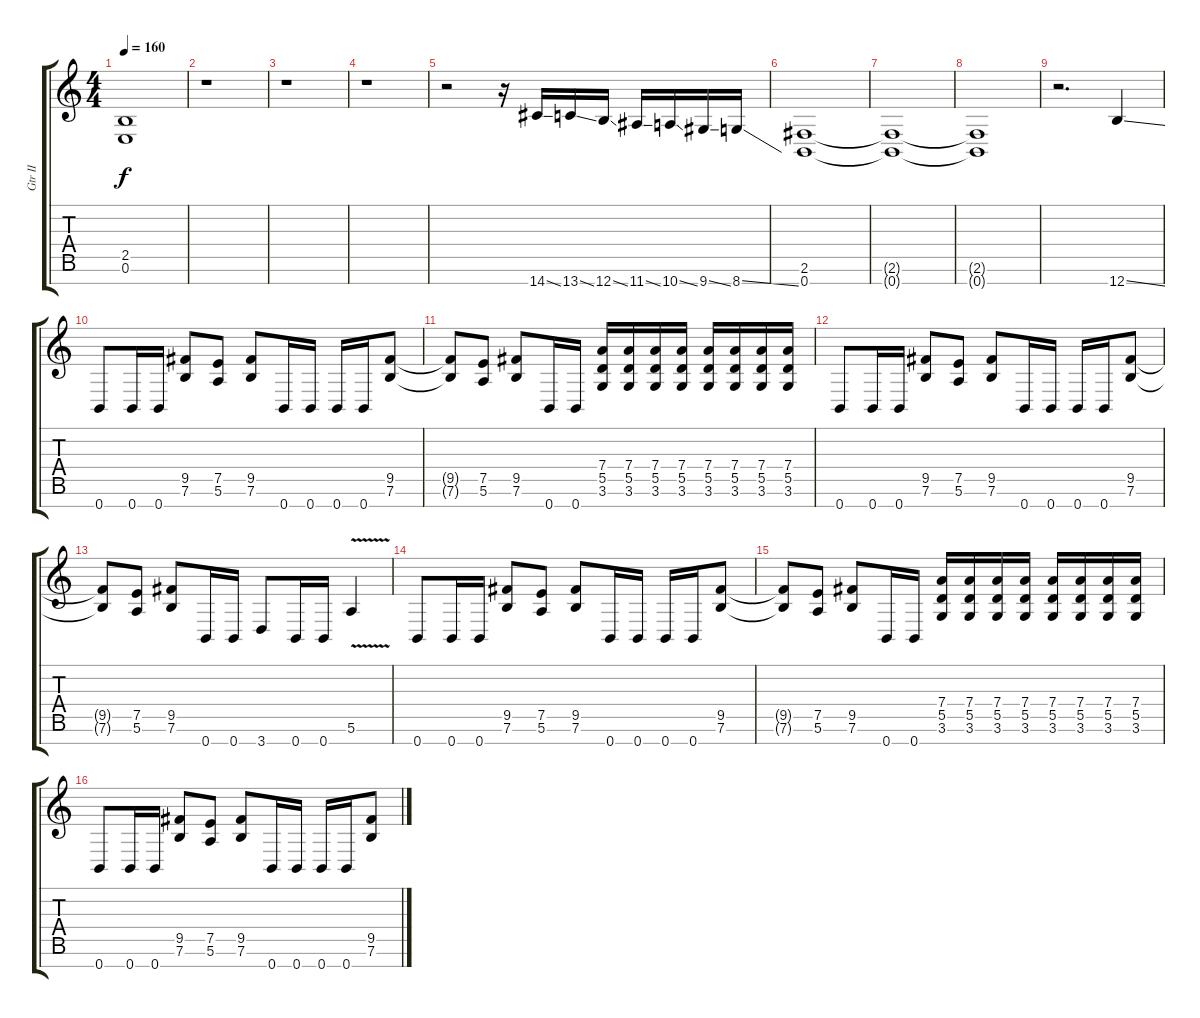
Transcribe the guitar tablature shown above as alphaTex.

\track ("Gtr II" "Gtr II") {instrument overdrivenguitar}
\staff {score tabs}
\tuning (E4 B3 G3 D3 A2 E2 B1) {hide}
\ts (4 4)
\tempo 160
\clef g2
\ks c
(2.5 0.6).1{dy f} |
r.1 |
r.1 |
r.1 |
r.2 r.16 14.7{ss}.16 13.7{ss}.16 12.7{ss}.16 11.7{ss}.16 10.7{ss}.16 9.7{ss}.16 8.7{ss}.16 |
(2.6 0.7).1 |
(2.6{t} 0.7{t}).1 |
(2.6{t} 0.7{t}).1 |
r.2{d} 12.7{ss}.4 |
0.7.8 0.7.16 0.7.16 (9.5 7.6).8 (7.5 5.6).8 (9.5 7.6).8 0.7.16 0.7.16 0.7.16 0.7.16 (9.5 7.6).8 |
(9.5{t} 7.6{t}).8 (7.5 5.6).8 (9.5 7.6).8 0.7.16 0.7.16 (7.4 5.5 3.6).16 (7.4 5.5 3.6).16 (7.4 5.5 3.6).16 (7.4 5.5 3.6).16 (7.4 5.5 3.6).16 (7.4 5.5 3.6).16 (7.4 5.5 3.6).16 (7.4 5.5 3.6).16 |
0.7.8 0.7.16 0.7.16 (9.5 7.6).8 (7.5 5.6).8 (9.5 7.6).8 0.7.16 0.7.16 0.7.16 0.7.16 (9.5 7.6).8 |
(9.5{t} 7.6{t}).8 (7.5 5.6).8 (9.5 7.6).8 0.7.16 0.7.16 3.7.8 0.7.16 0.7.16 5.6{v}.4 |
0.7.8 0.7.16 0.7.16 (9.5 7.6).8 (7.5 5.6).8 (9.5 7.6).8 0.7.16 0.7.16 0.7.16 0.7.16 (9.5 7.6).8 |
(9.5{t} 7.6{t}).8 (7.5 5.6).8 (9.5 7.6).8 0.7.16 0.7.16 (7.4 5.5 3.6).16 (7.4 5.5 3.6).16 (7.4 5.5 3.6).16 (7.4 5.5 3.6).16 (7.4 5.5 3.6).16 (7.4 5.5 3.6).16 (7.4 5.5 3.6).16 (7.4 5.5 3.6).16 |
0.7.8 0.7.16 0.7.16 (9.5 7.6).8 (7.5 5.6).8 (9.5 7.6).8 0.7.16 0.7.16 0.7.16 0.7.16 (9.5 7.6).8
